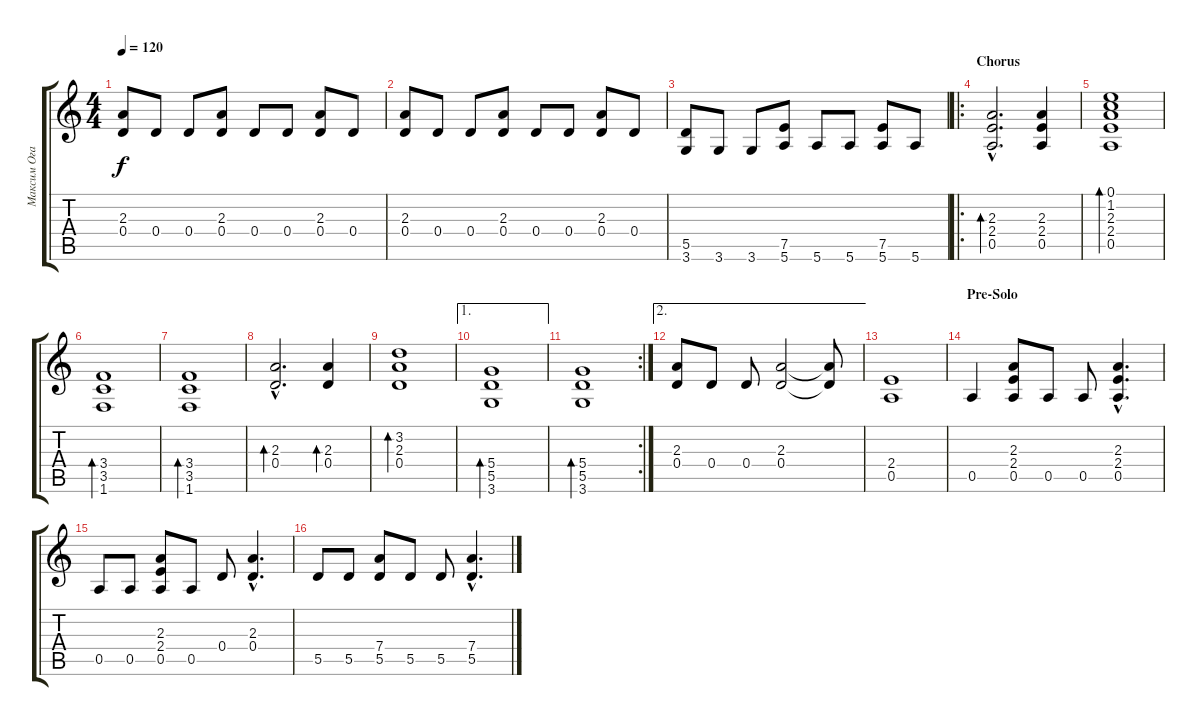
\track ("Максим Огарь" "Максим Ога") {instrument acousticguitarsteel}
\staff {score tabs}
\tuning (E4 B3 G3 D3 A2 E2) {hide}
\ts (4 4)
\tempo 120
\clef g2
\ks c
(2.3 0.4).8{dy f} 0.4.8 0.4.8 (2.3 0.4).8 0.4.8 0.4.8 (2.3 0.4).8 0.4.8 |
(2.3 0.4).8 0.4.8 0.4.8 (2.3 0.4).8 0.4.8 0.4.8 (2.3 0.4).8 0.4.8 |
(5.5 3.6).8 3.6.8 3.6.8 (7.5 5.6).8 5.6.8 5.6.8 (7.5 5.6).8 5.6.8 |
\ro
\section ("" "Chorus")
(2.3{hac} 2.4{hac} 0.5{hac}).2{d bd 240 instrument overdrivenguitar} (2.3 2.4 0.5).4 |
(0.1 1.2 2.3 2.4 0.5).1{bd 120} |
(3.4 3.5 1.6).1{bd 120} |
(3.4 3.5 1.6).1{bd 120} |
(2.3{hac} 0.4{hac}).2{d bd 120} (2.3 0.4).4{bd 120} |
(3.2 2.3 0.4).1{bd 120} |
\ae 1
(5.4 5.5 3.6).1{bd 120} |
\rc 2
(5.4 5.5 3.6).1{bd 120} |
\ae 2
(2.3 0.4).8 0.4.8 0.4.8 (2.3 0.4).2 (2.3{t} 0.4{t}).8 |
(2.4 0.5).1 |
\section ("" "Pre-Solo")
0.5.4 (2.3 2.4 0.5).8 0.5.8 0.5.8 (2.3{hac} 2.4{hac} 0.5{hac}).4{d} |
0.5.8 0.5.8 (2.3 2.4 0.5).8 0.5.8 0.4.8 (2.3{hac} 0.4{hac}).4{d} |
5.5.8 5.5.8 (7.4 5.5).8 5.5.8 5.5.8 (7.4{hac} 5.5{hac}).4{d}
